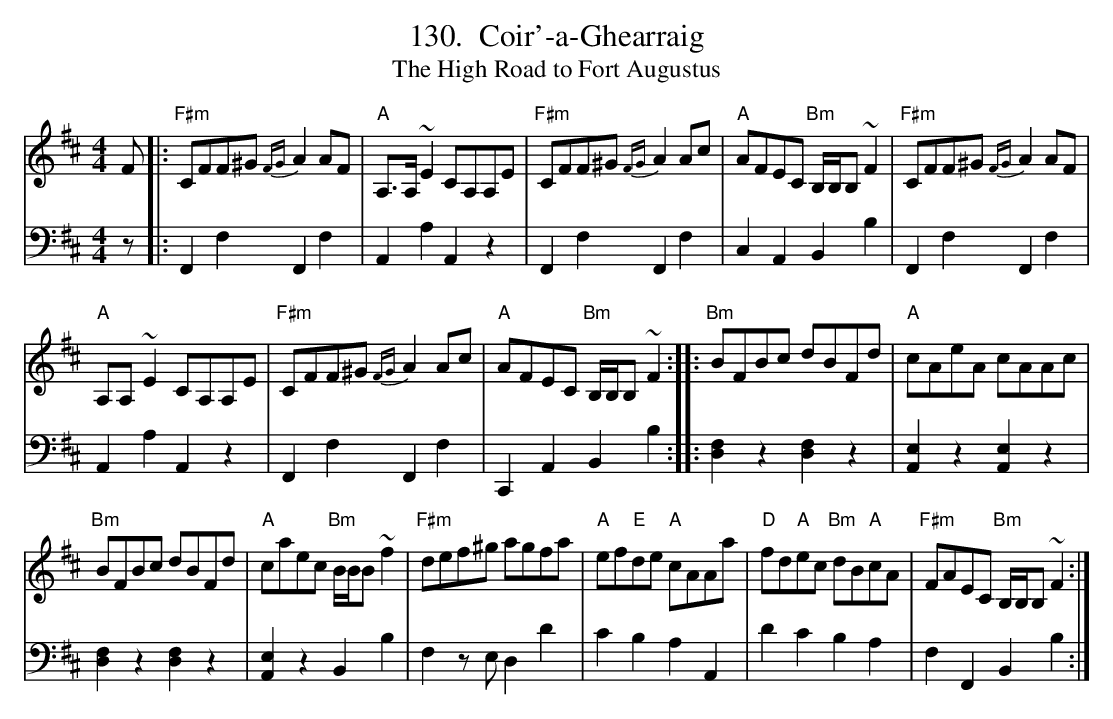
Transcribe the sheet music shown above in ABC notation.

X:1
T:Coir'-a-Ghearraig
T:High Road to Fort Augustus, The
M:4/4
L:1/8
K:D
V:1
F|:"F#m"CFF^G {FG}A2AF|"A"A,>A,~E2CA,A,E|"F#m"CFF^G {FG}A2Ac|"A"AFEC "Bm"B,/B,/B,~F2|"F#m"CFF^G {FG}A2AF|
"A"A,A,~E2CA,A,E|"F#m"CFF^G {FG}A2Ac|"A"AFEC "Bm"B,/B,/B,~F2:||:"Bm"BFBc dBFd|"A"cAeA cAAc|
"Bm"BFBc dBFd|"A"caec "Bm"B/B/B~f2|"F#m"def^g agfa|"A"ef"E"de "A"cAAa|"D"fd"A"ec "Bm"dB"A"cA|"F#m"FAEC "Bm"B,/B,/B,~F2:|
V:2 clef=bass middle=d
z|:F2f2F2f2|A2a2A2z2|F2f2F2f2|c2A2B2b2|F2f2F2f2|
A2a2A2z2|F2f2F2f2|C2A2B2b2:||:[df]2z2[df]2z2|[Ae]2z2[Ae]2z2|
[df]2z2[df]2z2|[Ae]2z2B2b2|f2zed2d'2|c'2b2a2A2|d'2c'2b2a2|f2F2B2b2:|
